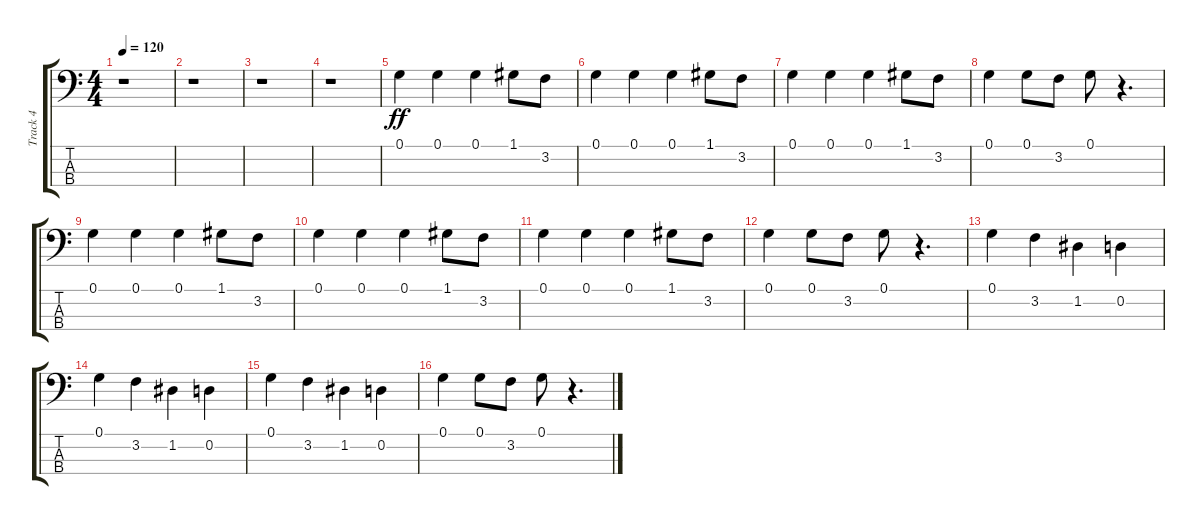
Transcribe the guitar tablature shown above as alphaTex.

\track ("Track 4" "Track 4") {instrument acousticbass}
\staff {score tabs}
\tuning (G2 D2 A1 E1) {hide}
\ts (4 4)
\tempo 120
\clef f4
\ks c
r.1{dy ff} |
r.1 |
r.1 |
r.1 |
0.1.4 0.1.4 0.1.4 1.1.8 3.2.8 |
0.1.4 0.1.4 0.1.4 1.1.8 3.2.8 |
0.1.4 0.1.4 0.1.4 1.1.8 3.2.8 |
0.1.4 0.1.8 3.2.8 0.1.8 r.4{d} |
0.1.4 0.1.4 0.1.4 1.1.8 3.2.8 |
0.1.4 0.1.4 0.1.4 1.1.8 3.2.8 |
0.1.4 0.1.4 0.1.4 1.1.8 3.2.8 |
0.1.4 0.1.8 3.2.8 0.1.8 r.4{d} |
0.1.4 3.2.4 1.2.4 0.2.4 |
0.1.4 3.2.4 1.2.4 0.2.4 |
0.1.4 3.2.4 1.2.4 0.2.4 |
0.1.4 0.1.8 3.2.8 0.1.8 r.4{d}
